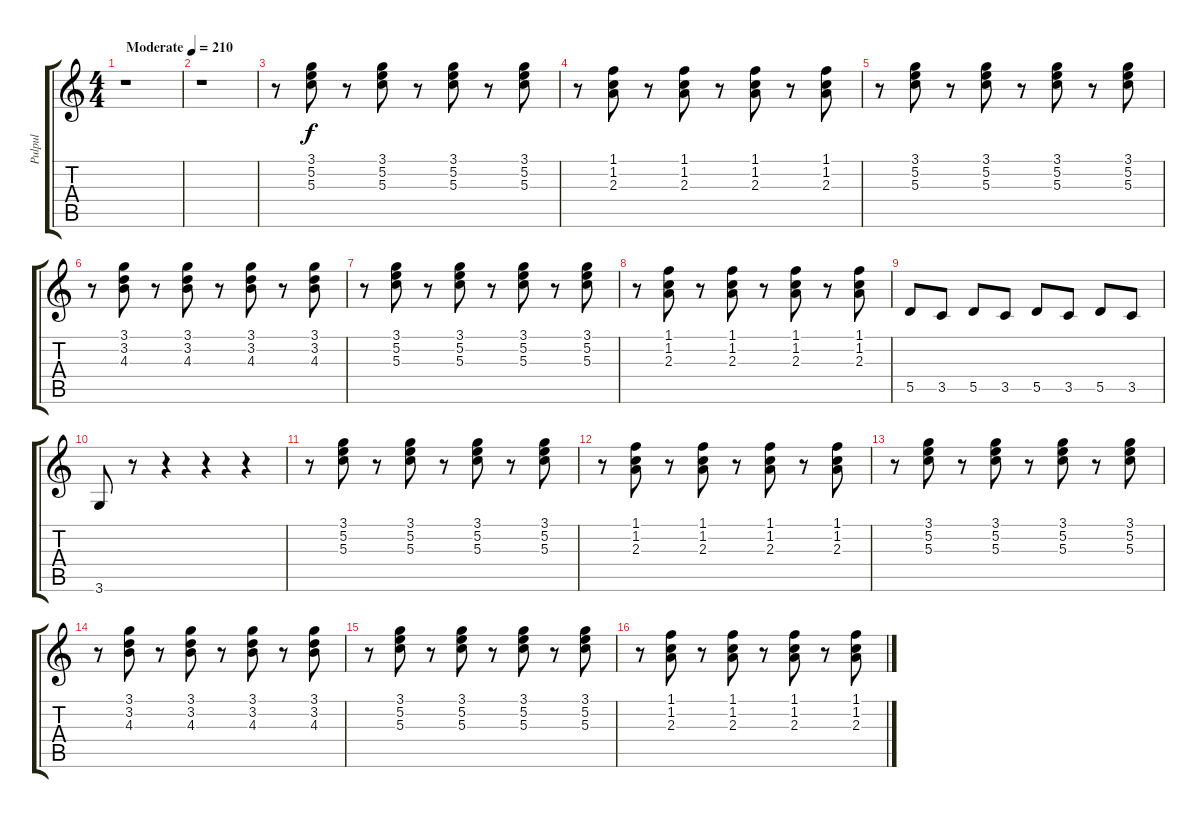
\track ("Pulpul" "Pulpul") {instrument electricguitarjazz}
\staff {score tabs}
\tuning (E4 B3 G3 D3 A2 E2) {hide}
\ts (4 4)
\tempo (210 "Moderate")
\clef g2
\ks c
r.1{dy f instrument electricguitarjazz} |
r.1 |
r.8 (3.1 5.2 5.3).8 r.8 (3.1 5.2 5.3).8 r.8 (3.1 5.2 5.3).8 r.8 (3.1 5.2 5.3).8 |
r.8 (1.1 1.2 2.3).8 r.8 (1.1 1.2 2.3).8 r.8 (1.1 1.2 2.3).8 r.8 (1.1 1.2 2.3).8 |
r.8 (3.1 5.2 5.3).8 r.8 (3.1 5.2 5.3).8 r.8 (3.1 5.2 5.3).8 r.8 (3.1 5.2 5.3).8 |
r.8 (3.1 3.2 4.3).8 r.8 (3.1 3.2 4.3).8 r.8 (3.1 3.2 4.3).8 r.8 (3.1 3.2 4.3).8 |
r.8 (3.1 5.2 5.3).8 r.8 (3.1 5.2 5.3).8 r.8 (3.1 5.2 5.3).8 r.8 (3.1 5.2 5.3).8 |
r.8 (1.1 1.2 2.3).8 r.8 (1.1 1.2 2.3).8 r.8 (1.1 1.2 2.3).8 r.8 (1.1 1.2 2.3).8 |
5.5.8 3.5.8 5.5.8 3.5.8 5.5.8 3.5.8 5.5.8 3.5.8 |
3.6.8 r.8 r.4 r.4 r.4 |
r.8 (3.1 5.2 5.3).8 r.8 (3.1 5.2 5.3).8 r.8 (3.1 5.2 5.3).8 r.8 (3.1 5.2 5.3).8 |
r.8 (1.1 1.2 2.3).8 r.8 (1.1 1.2 2.3).8 r.8 (1.1 1.2 2.3).8 r.8 (1.1 1.2 2.3).8 |
r.8 (3.1 5.2 5.3).8 r.8 (3.1 5.2 5.3).8 r.8 (3.1 5.2 5.3).8 r.8 (3.1 5.2 5.3).8 |
r.8 (3.1 3.2 4.3).8 r.8 (3.1 3.2 4.3).8 r.8 (3.1 3.2 4.3).8 r.8 (3.1 3.2 4.3).8 |
r.8 (3.1 5.2 5.3).8 r.8 (3.1 5.2 5.3).8 r.8 (3.1 5.2 5.3).8 r.8 (3.1 5.2 5.3).8 |
r.8 (1.1 1.2 2.3).8 r.8 (1.1 1.2 2.3).8 r.8 (1.1 1.2 2.3).8 r.8 (1.1 1.2 2.3).8
